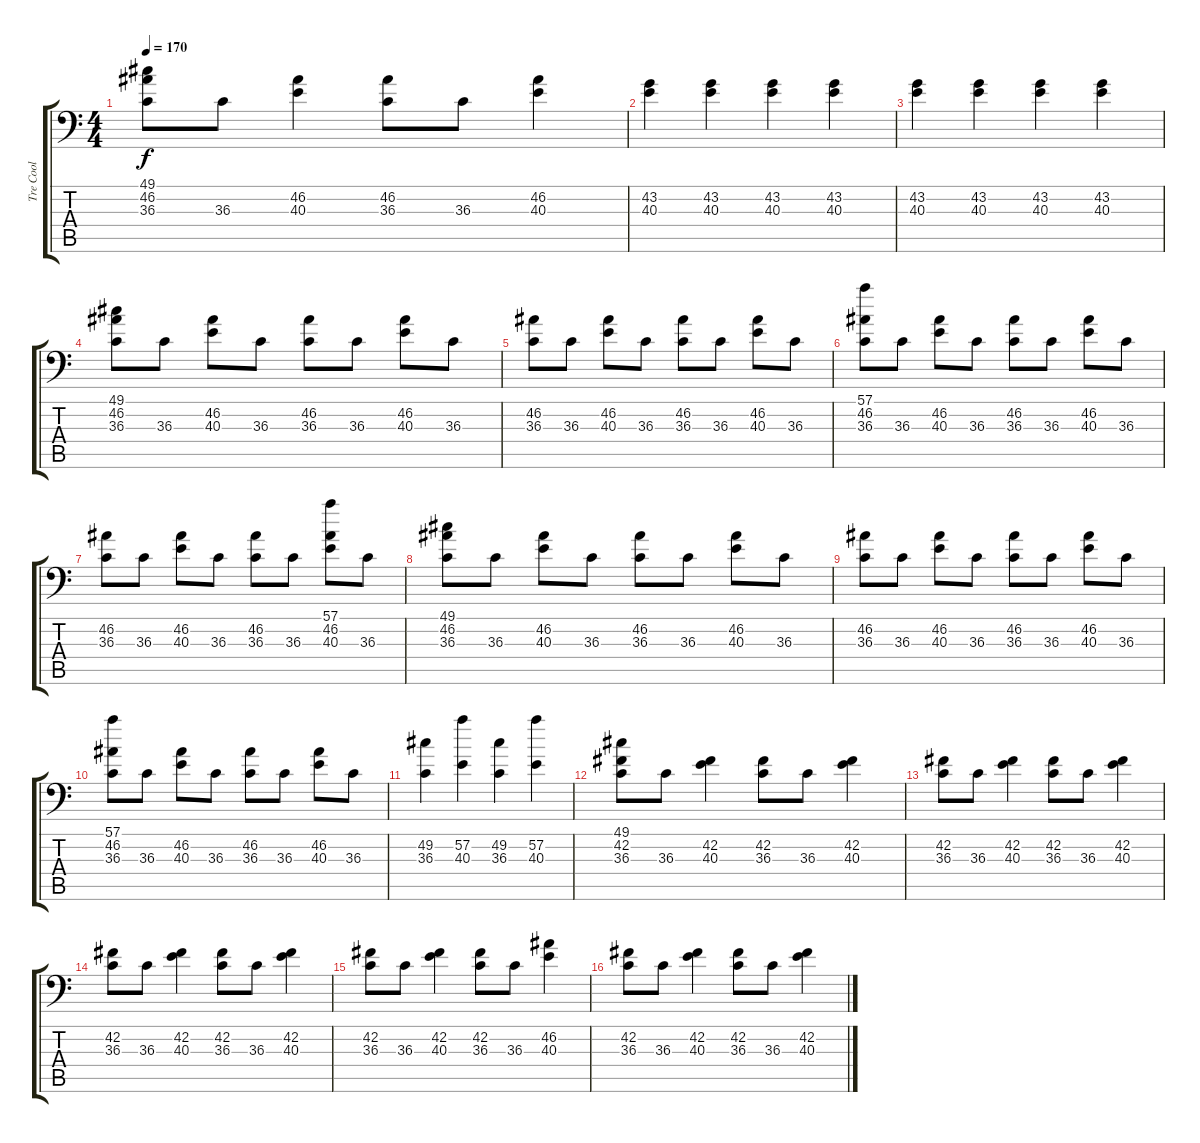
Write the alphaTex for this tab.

\track ("Tre Cool" "Tre Cool") {instrument acousticgrandpiano}
\staff {score tabs}
\tuning (C-1 C-1 C-1 C-1 C-1 C-1) {hide}
\ts (4 4)
\tempo 170
\clef f4
\ks c
(49.1 46.2 36.3).8{dy f} 36.3.8 (46.2 40.3).4 (46.2 36.3).8 36.3.8 (46.2 40.3).4 |
(43.2 40.3).4 (43.2 40.3).4 (43.2 40.3).4 (43.2 40.3).4 |
(43.2 40.3).4 (43.2 40.3).4 (43.2 40.3).4 (43.2 40.3).4 |
(49.1 46.2 36.3).8 36.3.8 (46.2 40.3).8 36.3.8 (46.2 36.3).8 36.3.8 (46.2 40.3).8 36.3.8 |
(46.2 36.3).8 36.3.8 (46.2 40.3).8 36.3.8 (46.2 36.3).8 36.3.8 (46.2 40.3).8 36.3.8 |
(57.1 46.2 36.3).8 36.3.8 (46.2 40.3).8 36.3.8 (46.2 36.3).8 36.3.8 (46.2 40.3).8 36.3.8 |
(46.2 36.3).8 36.3.8 (46.2 40.3).8 36.3.8 (46.2 36.3).8 36.3.8 (57.1 46.2 40.3).8 36.3.8 |
(49.1 46.2 36.3).8 36.3.8 (46.2 40.3).8 36.3.8 (46.2 36.3).8 36.3.8 (46.2 40.3).8 36.3.8 |
(46.2 36.3).8 36.3.8 (46.2 40.3).8 36.3.8 (46.2 36.3).8 36.3.8 (46.2 40.3).8 36.3.8 |
(57.1 46.2 36.3).8 36.3.8 (46.2 40.3).8 36.3.8 (46.2 36.3).8 36.3.8 (46.2 40.3).8 36.3.8 |
(49.2 36.3).4 (57.2 40.3).4 (49.2 36.3).4 (57.2 40.3).4 |
(49.1 42.2 36.3).8 36.3.8 (42.2 40.3).4 (42.2 36.3).8 36.3.8 (42.2 40.3).4 |
(42.2 36.3).8 36.3.8 (42.2 40.3).4 (42.2 36.3).8 36.3.8 (42.2 40.3).4 |
(42.2 36.3).8 36.3.8 (42.2 40.3).4 (42.2 36.3).8 36.3.8 (42.2 40.3).4 |
(42.2 36.3).8 36.3.8 (42.2 40.3).4 (42.2 36.3).8 36.3.8 (46.2 40.3).4 |
(42.2 36.3).8 36.3.8 (42.2 40.3).4 (42.2 36.3).8 36.3.8 (42.2 40.3).4
